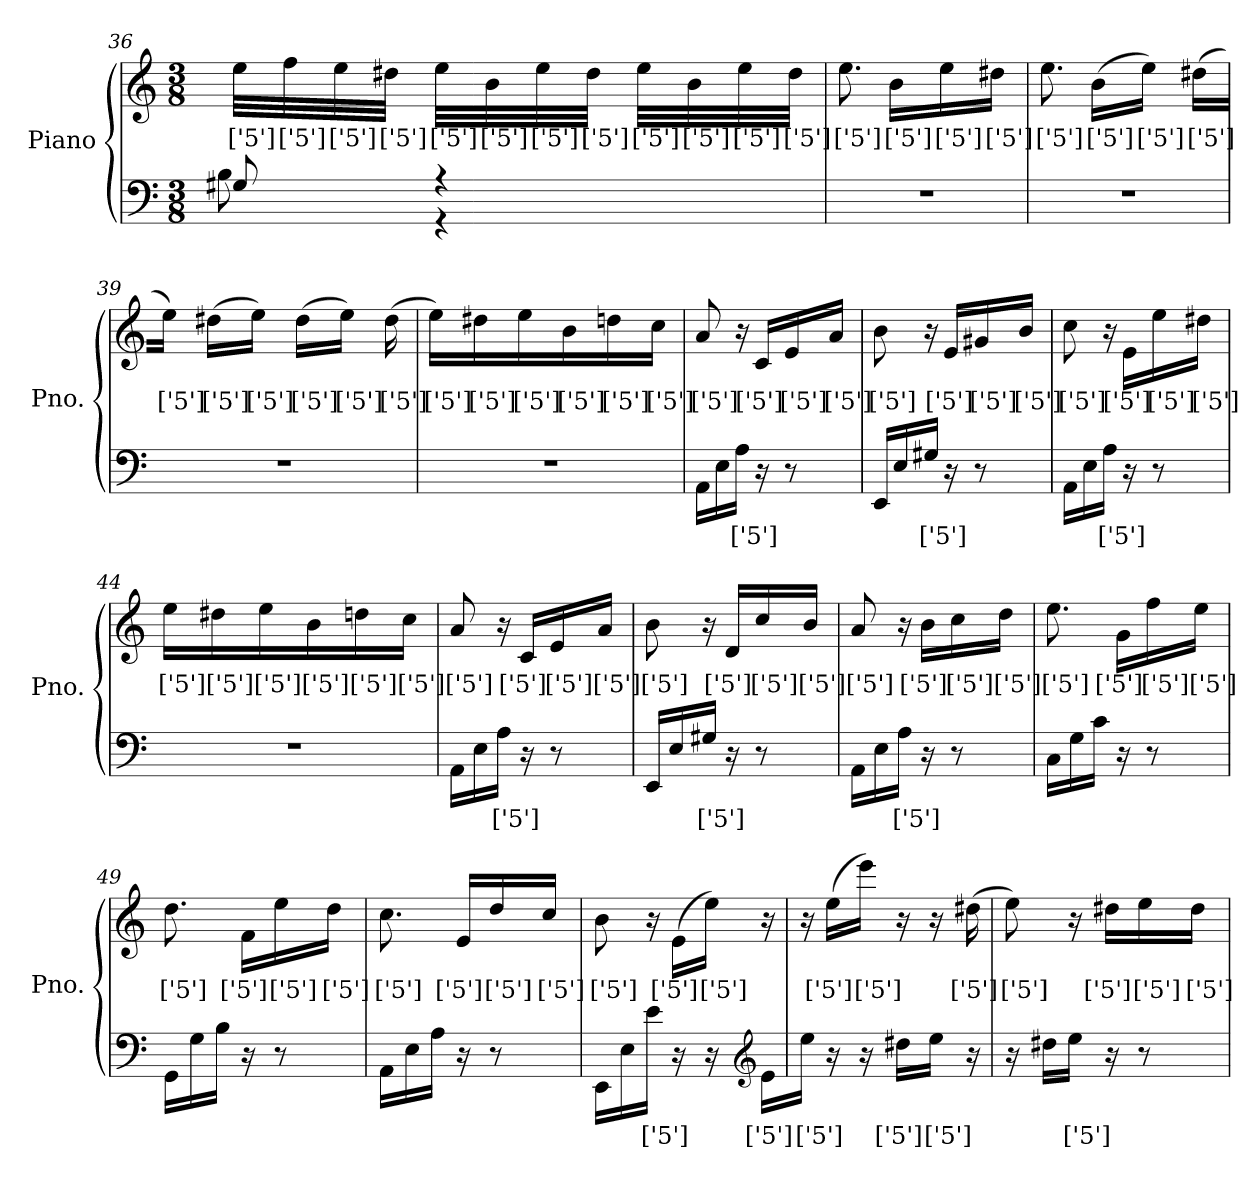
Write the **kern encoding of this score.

**kern	**text	**kern	**text
*part1	*part1	*part1	*part1
*staff2	*staff2	*staff1	*staff1
*I"Piano	*	*	*
*I'Pno.	*	*	*
!!LO:PB:g=z
*clefF4	*	*clefG2	*
*k[]	*	*k[]	*
*M3/8	*	*M3/8	*
=36	=36	=36	=36
*^	*	*	*
8G#X	8B	.	32eei\LLL	['5']
.	.	.	32ffi\	['5']
.	.	.	32eei\	['5']
.	.	.	32dd#Xi\JJJ	['5']
4r	4r	.	32eei\LLL	['5']
.	.	.	32bi\	['5']
.	.	.	32eei\	['5']
.	.	.	32dd#i\JJJ	['5']
.	.	.	32eei\LLL	['5']
.	.	.	32bi\	['5']
.	.	.	32eei\	['5']
.	.	.	32dd#i\JJJ	['5']
*v	*v	*	*	*
=37	=37	=37	=37
4.r	.	8.eei\	['5']
.	.	16bi\LL	['5']
.	.	16eei\	['5']
.	.	16dd#Xi\JJ	['5']
=38	=38	=38	=38
4.r	.	8.eei\	['5']
.	.	(>16bi\LL	['5']
.	.	16eei\JJ)	['5']
.	.	(>16dd#Xi\LL	['5']
=39	=39	=39	=39
4.r	.	16eei\JJ)	['5']
.	.	(>16dd#Xi\LL	['5']
.	.	16eei\JJ)	['5']
.	.	(>16dd#i\LL	['5']
.	.	16eei\JJ)	['5']
.	.	(>16dd#i\	['5']
=40	=40	=40	=40
4.r	.	16eei\LL)	['5']
.	.	16dd#Xi\	['5']
.	.	16eei\	['5']
.	.	16bi\	['5']
.	.	16ddni\	['5']
.	.	16cci\JJ	['5']
=41	=41	=41	=41
16AA\LL	.	8ai/	['5']
16E\	.	.	.
16Ai\JJ	['5']	16r	.
16r	.	16ci/LL	['5']
8r	.	16ei/	['5']
.	.	16ai/JJ	['5']
!!LO:LB:g=z
=42	=42	=42	=42
16EE/LL	.	8bi\	['5']
16E/	.	.	.
16G#Xi/JJ	['5']	16r	.
16r	.	16ei/LL	['5']
8r	.	16g#Xi/	['5']
.	.	16bi/JJ	['5']
=43	=43	=43	=43
16AA\LL	.	8cci\	['5']
16E\	.	.	.
16Ai\JJ	['5']	16r	.
16r	.	16ei\LL	['5']
8r	.	16eei\	['5']
.	.	16dd#Xi\JJ	['5']
=44	=44	=44	=44
4.r	.	16eei\LL	['5']
.	.	16dd#Xi\	['5']
.	.	16eei\	['5']
.	.	16bi\	['5']
.	.	16ddni\	['5']
.	.	16cci\JJ	['5']
=45	=45	=45	=45
16AA\LL	.	8ai/	['5']
16E\	.	.	.
16Ai\JJ	['5']	16r	.
16r	.	16ci/LL	['5']
8r	.	16ei/	['5']
.	.	16ai/JJ	['5']
=46	=46	=46	=46
16EE/LL	.	8bi\	['5']
16E/	.	.	.
16G#Xi/JJ	['5']	16r	.
16r	.	16di/LL	['5']
8r	.	16cci/	['5']
.	.	16bi/JJ	['5']
=47	=47	=47	=47
16AA\LL	.	8ai/	['5']
16E\	.	.	.
16Ai\JJ	['5']	16r	.
16r	.	16bi\LL	['5']
8r	.	16cci\	['5']
.	.	16ddi\JJ	['5']
!!LO:LB:g=z
=48	=48	=48	=48
16C\LL	.	8.eei\	['5']
16G\	.	.	.
16c\JJ	.	.	.
16r	.	16gi\LL	['5']
8r	.	16ffi\	['5']
.	.	16eei\JJ	['5']
=49	=49	=49	=49
16GG\LL	.	8.ddi\	['5']
16G\	.	.	.
16B\JJ	.	.	.
16r	.	16fi\LL	['5']
8r	.	16eei\	['5']
.	.	16ddi\JJ	['5']
=50	=50	=50	=50
16AA\LL	.	8.cci\	['5']
16E\	.	.	.
16A\JJ	.	.	.
16r	.	16ei/LL	['5']
8r	.	16ddi/	['5']
.	.	16cci/JJ	['5']
=51	=51	=51	=51
16EE\LL	.	8bi\	['5']
16E\	.	.	.
16ei\JJ	['5']	16r	.
16r	.	(>16ei\LL	['5']
16r	.	16eei\JJ)	['5']
*clefG2	*	*	*
16ei\LL	['5']	16r	.
=52	=52	=52	=52
16eei\JJ	['5']	16r	.
16r	.	(>16eei\LL	['5']
16r	.	16eeei\JJ)	['5']
16dd#Xi\LL	['5']	16r	.
16eei\JJ	['5']	16r	.
16r	.	(>16dd#Xi\	['5']
=53	=53	=53	=53
16r	.	8eei\)	['5']
16dd#X\LL	.	.	.
16eei\JJ	['5']	16r	.
16r	.	16dd#Xi\LL	['5']
8r	.	16eei\	['5']
.	.	16dd#i\JJ	['5']
=	=	=	=
*-	*-	*-	*-
